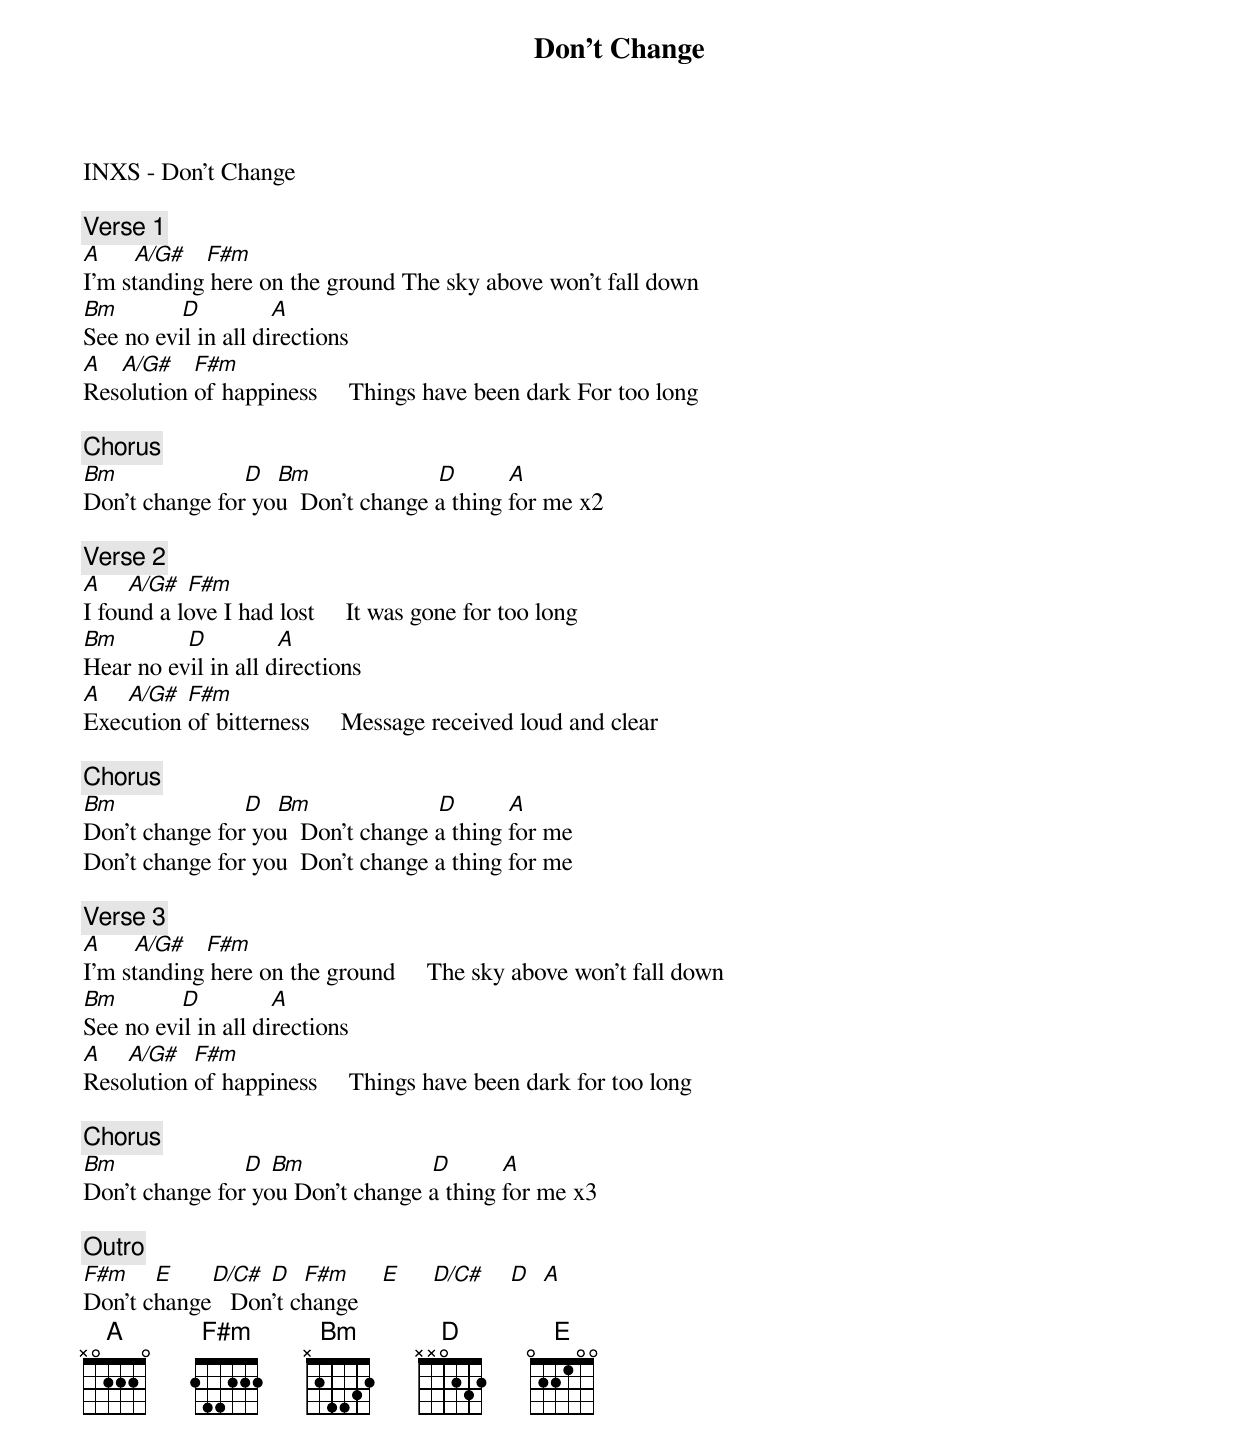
{title: Don't Change}
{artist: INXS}
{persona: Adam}
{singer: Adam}
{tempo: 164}
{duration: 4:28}
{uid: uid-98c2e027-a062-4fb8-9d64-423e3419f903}
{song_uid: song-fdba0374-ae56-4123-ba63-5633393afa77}



INXS - Don't Change

{comment: Verse 1}
[A]					[A/G#] 		[F#m]
I'm standing here on the ground	The sky above won't fall down
[Bm]         	[D]         		[A]
See no evil in all directions
[A]			[A/G#] 		[F#m]
Resolution of happiness     Things have been dark	For too long

{comment: Chorus}
[Bm]                  		[D]		[Bm]                  		[D]      		[A]
Don't change for you		Don't change a thing for me	x2

{comment: Verse 2}
[A]				[A/G#] [F#m]
I found a love I had lost     It was gone for too long
[Bm]          	[D]         		[A]
Hear no evil in all directions
[A]				[A/G#] [F#m]
Execution of bitterness     Message received loud and clear

{comment: Chorus}
[Bm]                  		[D]		[Bm]                  		[D]      		[A]
Don't change for you		Don't change a thing for me
Don't change for you		Don't change a thing for me

{comment: Verse 3}
[A]					[A/G#] 		[F#m]
I'm standing here on the ground     The sky above won't fall down
[Bm]         	[D]         		[A]
See no evil in all directions
[A]				[A/G#] 	[F#m]
Resolution of happiness     Things have been dark for too long

{comment: Chorus}
[Bm]                  		[D]	[Bm]                  		[D]      		[A]
Don't change for you	Don't change a thing for me	x3

{comment: Outro}
[F#m]   	[E]     	[D/C#]	[D]		[F#m]   		[E]     [D/C#]    [D]		[A]
Don't change			Don't change
